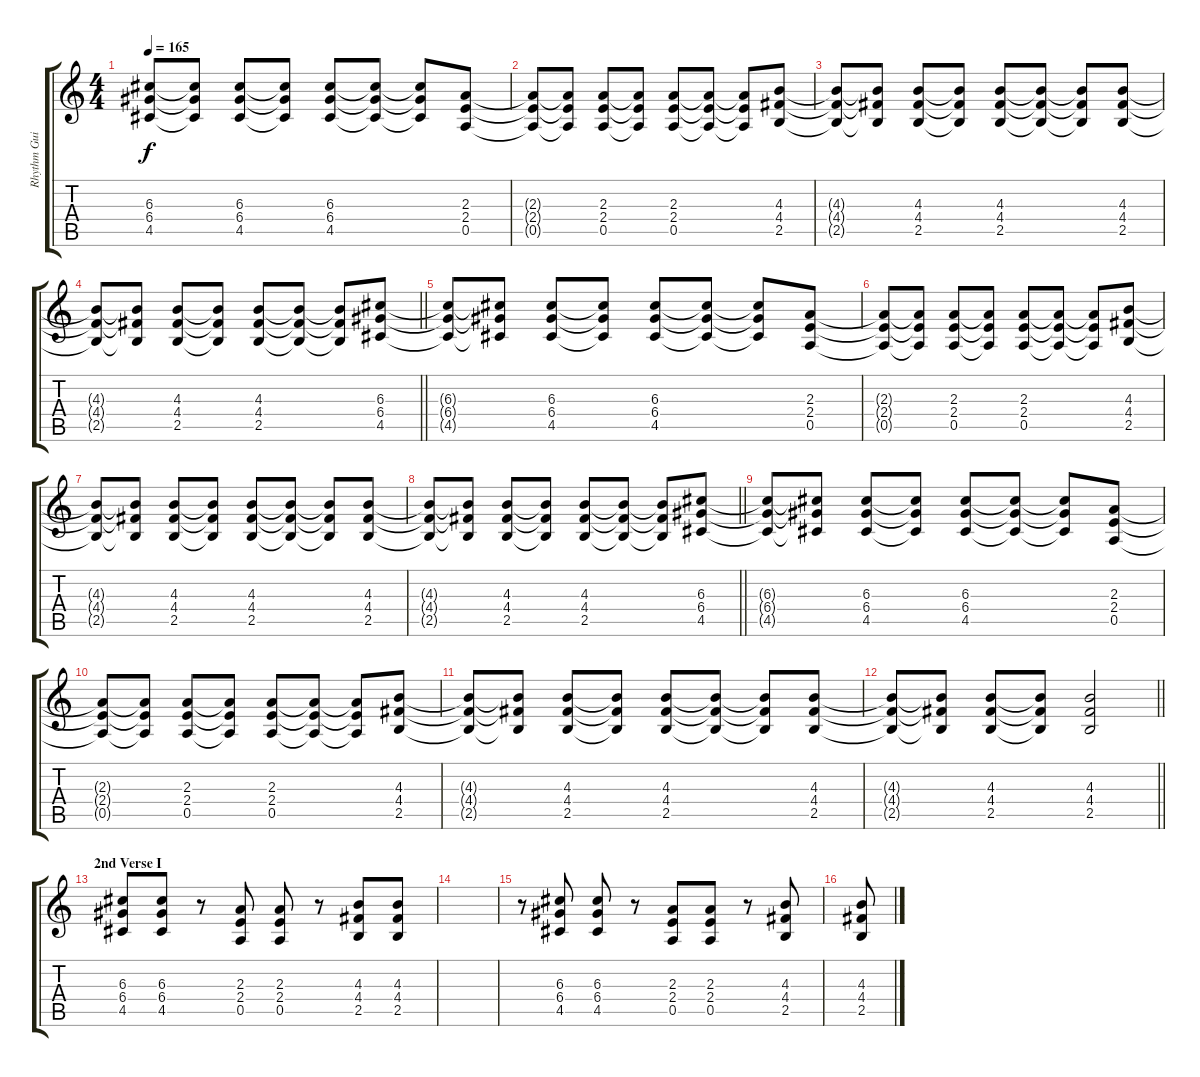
\track ("Rhythm Guitar" "Rhythm Gui") {instrument overdrivenguitar}
\staff {score tabs}
\tuning (E4 B3 G3 D3 A2 D2) {hide}
\ts (4 4)
\tempo 165
\clef g2
\ks c
(6.3{t} 6.4{t} 4.5{t}).8{dy f} (6.3{t} 6.4{t} 4.5{t}).8 (6.3 6.4 4.5).8 (6.3{t} 6.4{t} 4.5{t}).8 (6.3 6.4 4.5).8 (6.3{t} 6.4{t} 4.5{t}).8 (6.3{t} 6.4{t} 4.5{t}).8 (2.3 2.4 0.5).8 |
(2.3{t} 2.4{t} 0.5{t}).8 (2.3{t} 2.4{t} 0.5{t}).8 (2.3 2.4 0.5).8 (2.3{t} 2.4{t} 0.5{t}).8 (2.3 2.4 0.5).8 (2.3{t} 2.4{t} 0.5{t}).8 (2.3{t} 2.4{t} 0.5{t}).8 (4.3 4.4 2.5).8 |
(4.3{t} 4.4{t} 2.5{t}).8 (4.3{t} 4.4{t} 2.5{t}).8 (4.3 4.4 2.5).8 (4.3{t} 4.4{t} 2.5{t}).8 (4.3 4.4 2.5).8 (4.3{t} 4.4{t} 2.5{t}).8 (4.3{t} 4.4{t} 2.5{t}).8 (4.3 4.4 2.5).8 |
\barLineRight lightlight
(4.3{t} 4.4{t} 2.5{t}).8 (4.3{t} 4.4{t} 2.5{t}).8 (4.3 4.4 2.5).8 (4.3{t} 4.4{t} 2.5{t}).8 (4.3 4.4 2.5).8 (4.3{t} 4.4{t} 2.5{t}).8 (4.3{t} 4.4{t} 2.5{t}).8 (6.3 6.4 4.5).8 |
(6.3{t} 6.4{t} 4.5{t}).8 (6.3{t} 6.4{t} 4.5{t}).8 (6.3 6.4 4.5).8 (6.3{t} 6.4{t} 4.5{t}).8 (6.3 6.4 4.5).8 (6.3{t} 6.4{t} 4.5{t}).8 (6.3{t} 6.4{t} 4.5{t}).8 (2.3 2.4 0.5).8 |
(2.3{t} 2.4{t} 0.5{t}).8 (2.3{t} 2.4{t} 0.5{t}).8 (2.3 2.4 0.5).8 (2.3{t} 2.4{t} 0.5{t}).8 (2.3 2.4 0.5).8 (2.3{t} 2.4{t} 0.5{t}).8 (2.3{t} 2.4{t} 0.5{t}).8 (4.3 4.4 2.5).8 |
(4.3{t} 4.4{t} 2.5{t}).8 (4.3{t} 4.4{t} 2.5{t}).8 (4.3 4.4 2.5).8 (4.3{t} 4.4{t} 2.5{t}).8 (4.3 4.4 2.5).8 (4.3{t} 4.4{t} 2.5{t}).8 (4.3{t} 4.4{t} 2.5{t}).8 (4.3 4.4 2.5).8 |
\barLineRight lightlight
(4.3{t} 4.4{t} 2.5{t}).8 (4.3{t} 4.4{t} 2.5{t}).8 (4.3 4.4 2.5).8 (4.3{t} 4.4{t} 2.5{t}).8 (4.3 4.4 2.5).8 (4.3{t} 4.4{t} 2.5{t}).8 (4.3{t} 4.4{t} 2.5{t}).8 (6.3 6.4 4.5).8 |
(6.3{t} 6.4{t} 4.5{t}).8 (6.3{t} 6.4{t} 4.5{t}).8 (6.3 6.4 4.5).8 (6.3{t} 6.4{t} 4.5{t}).8 (6.3 6.4 4.5).8 (6.3{t} 6.4{t} 4.5{t}).8 (6.3{t} 6.4{t} 4.5{t}).8 (2.3 2.4 0.5).8 |
(2.3{t} 2.4{t} 0.5{t}).8 (2.3{t} 2.4{t} 0.5{t}).8 (2.3 2.4 0.5).8 (2.3{t} 2.4{t} 0.5{t}).8 (2.3 2.4 0.5).8 (2.3{t} 2.4{t} 0.5{t}).8 (2.3{t} 2.4{t} 0.5{t}).8 (4.3 4.4 2.5).8 |
(4.3{t} 4.4{t} 2.5{t}).8 (4.3{t} 4.4{t} 2.5{t}).8 (4.3 4.4 2.5).8 (4.3{t} 4.4{t} 2.5{t}).8 (4.3 4.4 2.5).8 (4.3{t} 4.4{t} 2.5{t}).8 (4.3{t} 4.4{t} 2.5{t}).8 (4.3 4.4 2.5).8 |
\barLineRight lightlight
(4.3{t} 4.4{t} 2.5{t}).8 (4.3{t} 4.4{t} 2.5{t}).8 (4.3 4.4 2.5).8 (4.3{t} 4.4{t} 2.5{t}).8 (4.3 4.4 2.5).2 |
\section ("" "2nd Verse I")
(6.3 6.4 4.5).8 (6.3 6.4 4.5).8 r.8 (2.3 2.4 0.5).8 (2.3 2.4 0.5).8 r.8 (4.3 4.4 2.5).8 (4.3 4.4 2.5).8 |
|
r.8 (6.3 6.4 4.5).8 (6.3 6.4 4.5).8 r.8 (2.3 2.4 0.5).8 (2.3 2.4 0.5).8 r.8 (4.3 4.4 2.5).8 |
(4.3 4.4 2.5).8
